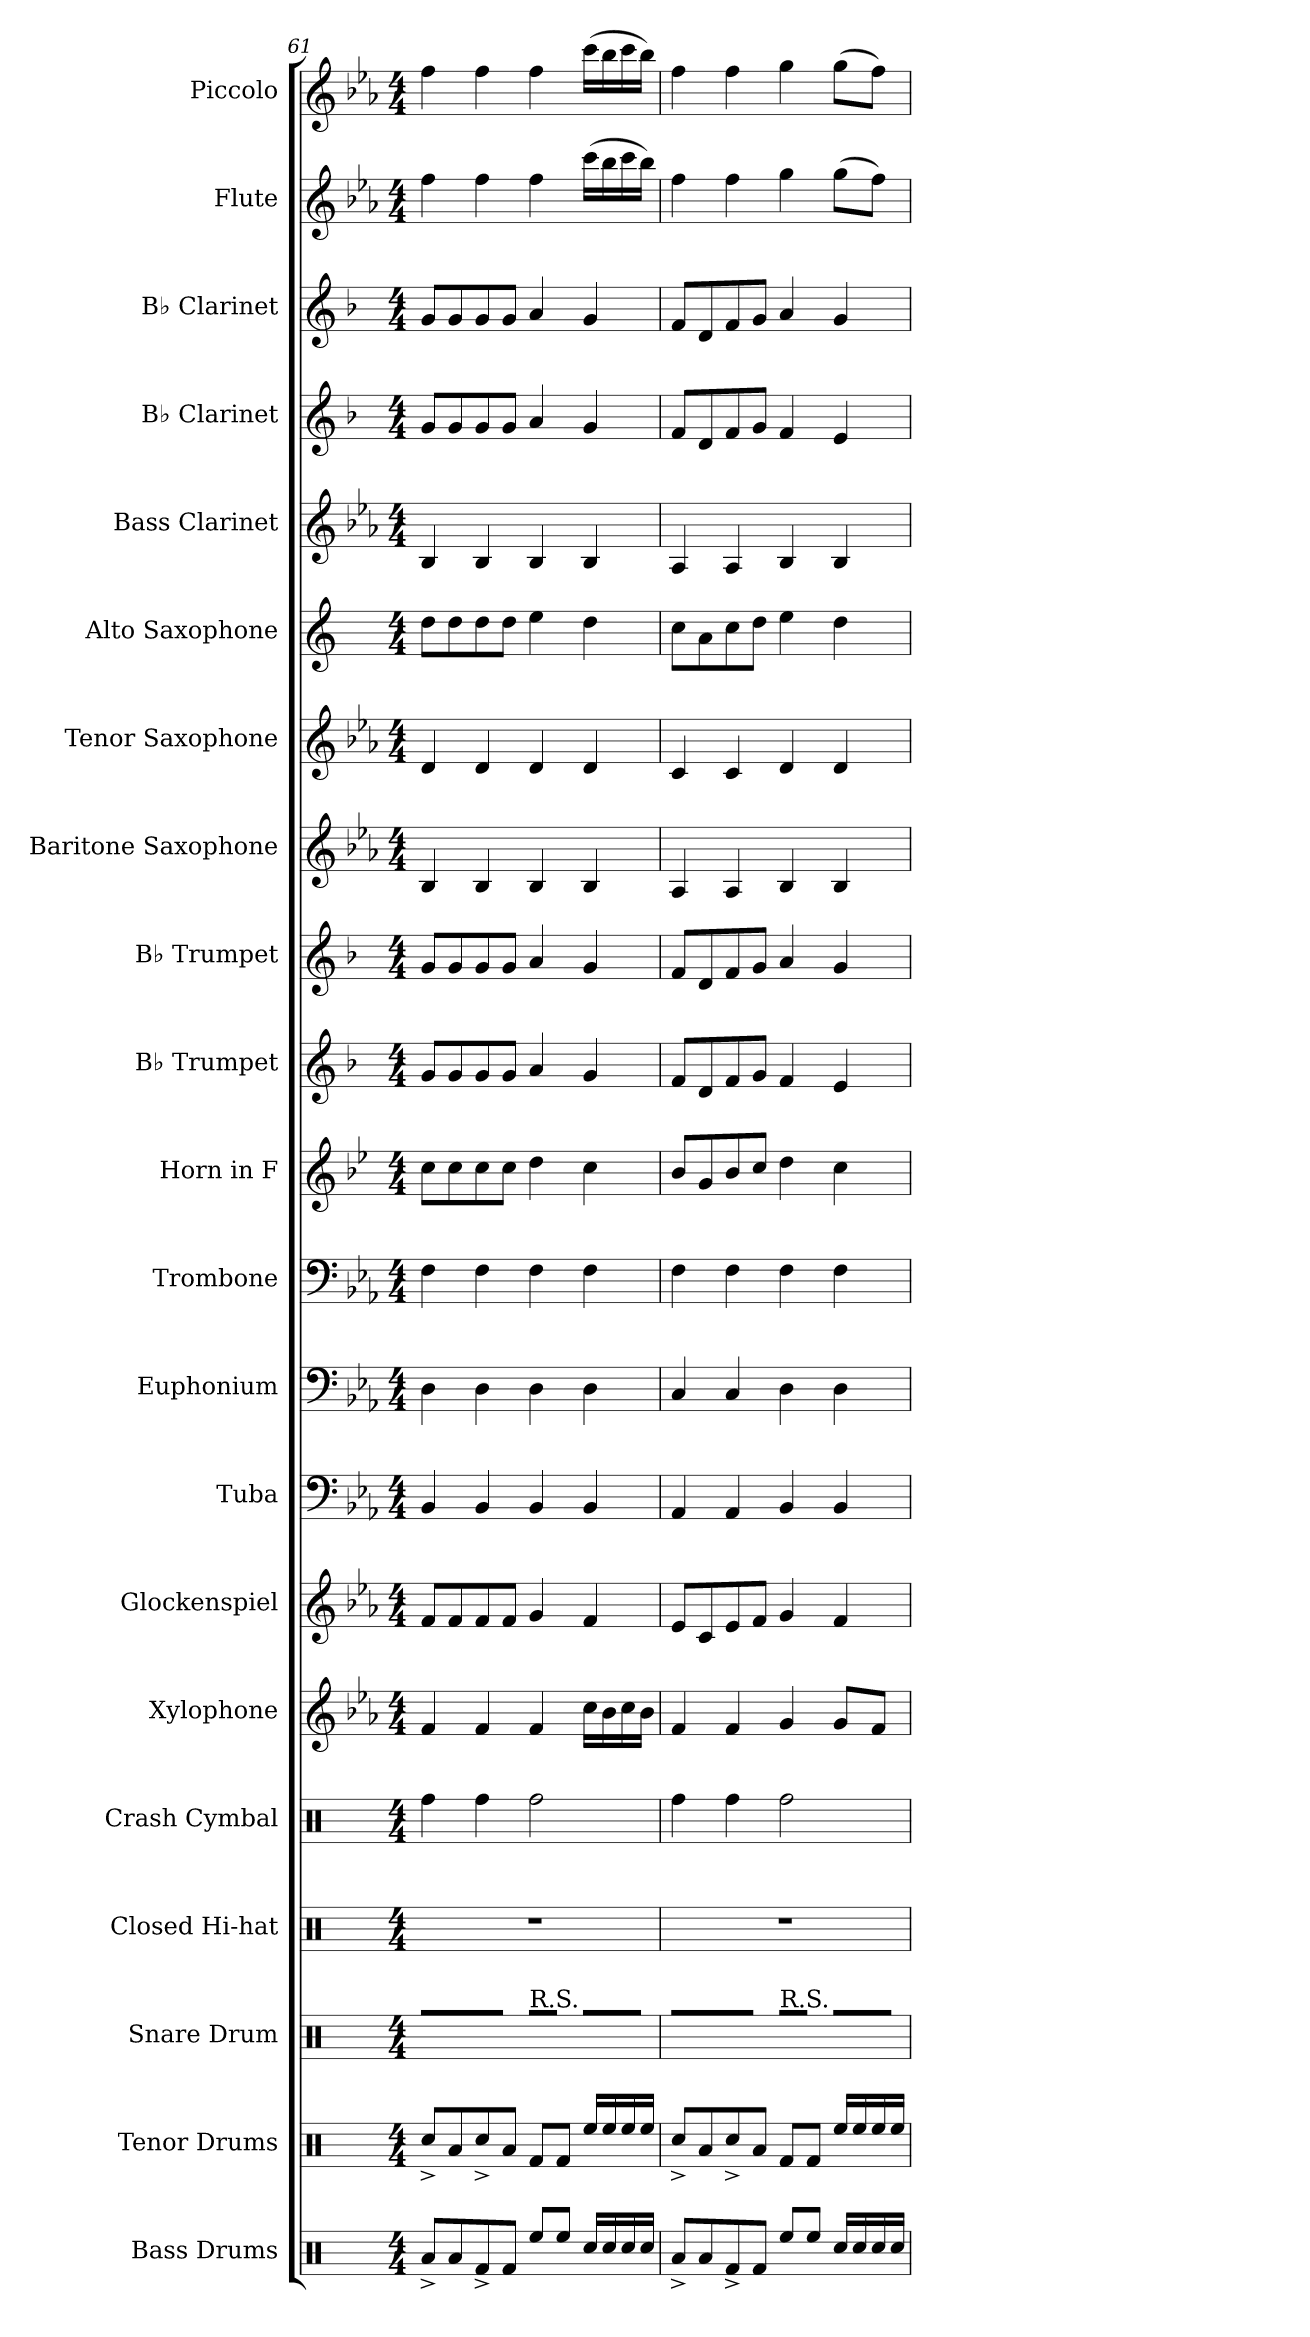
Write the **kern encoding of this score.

**kern	**kern	**kern	**kern	**kern	**kern	**kern	**kern	**kern	**kern	**kern	**kern	**kern	**kern	**kern	**kern	**kern	**kern	**kern	**kern	**kern
*part21	*part20	*part19	*part18	*part17	*part16	*part15	*part14	*part13	*part12	*part11	*part10	*part9	*part8	*part7	*part6	*part5	*part4	*part3	*part2	*part1
*staff21	*staff20	*staff19	*staff18	*staff17	*staff16	*staff15	*staff14	*staff13	*staff12	*staff11	*staff10	*staff9	*staff8	*staff7	*staff6	*staff5	*staff4	*staff3	*staff2	*staff1
*I"Bass Drums	*I"Tenor Drums	*I"Snare Drum	*I"Closed Hi-hat	*I"Crash Cymbal	*I"Xylophone	*I"Glockenspiel	*I"Tuba	*I"Euphonium	*I"Trombone	*I"Horn in F	*I"B♭ Trumpet	*I"B♭ Trumpet	*I"Baritone Saxophone	*I"Tenor Saxophone	*I"Alto Saxophone	*I"Bass Clarinet	*I"B♭ Clarinet	*I"B♭ Clarinet	*I"Flute	*I"Piccolo
*I'B.D.	*I'T.D.	*I'S.D.	*I'Hi-hat	*I'Cr. Cym.	*I'Xyl.	*I'Glk.	*I'Tba.	*I'Euph.	*I'Tbn.	*	*I'B♭ Tpt.	*I'B♭ Tpt.	*I'Bar. Sax.	*I'T. Sax.	*I'A. Sax.	*I'B. Cl.	*I'B♭ Cl.	*I'B♭ Cl.	*I'Fl.	*I'Picc.
!!LO:PB:g=z
*clefX	*clefX	*clefX	*clefX	*clefX	*clefG2	*clefG2	*clefF4	*clefF4	*clefF4	*clefG2	*clefG2	*clefG2	*clefG2	*clefG2	*clefG2	*clefG2	*clefG2	*clefG2	*clefG2	*clefG2
*	*	*	*	*	*ITrd-7c-12	*ITrd-14c-24	*	*	*	*ITrd4c7	*ITrd1c2	*ITrd1c2	*ITrd12c21	*ITrd8c14	*ITrd5c9	*ITrd8c14	*ITrd1c2	*ITrd1c2	*	*ITrd-7c-12
*k[]	*k[]	*k[]	*k[]	*k[]	*k[b-e-a-]	*k[b-e-a-]	*k[b-e-a-]	*k[b-e-a-]	*k[b-e-a-]	*k[b-e-a-]	*k[b-e-a-]	*k[b-e-a-]	*k[b-e-a-]	*k[b-e-a-]	*k[b-e-a-]	*k[b-e-a-]	*k[b-e-a-]	*k[b-e-a-]	*k[b-e-a-]	*k[b-e-a-]
*M4/4	*M4/4	*M4/4	*M4/4	*M4/4	*M4/4	*M4/4	*M4/4	*M4/4	*M4/4	*M4/4	*M4/4	*M4/4	*M4/4	*M4/4	*M4/4	*M4/4	*M4/4	*M4/4	*M4/4	*M4/4
=61	=61	=61	=61	=61	=61	=61	=61	=61	=61	=61	=61	=61	=61	=61	=61	=61	=61	=61	=61	=61
8Ra^/L	8Rcc^/L	8R^/L	1r	4Rff\	4ff/	8fff/L	4BB-/	4D\	4F\	8f\L	8f/L	8f/L	4BB-/	4D/	8f\L	4BB-/	8f/L	8f/L	4ff\	4fff\
8Ra/	8Ra/	8R/	.	.	.	8fff/	.	.	.	8f\	8f/	8f/	.	.	8f\	.	8f/	8f/	.	.
8Rf^/	8Rcc^/	8R^/	.	4Rff\	4ff/	8fff/	4BB-/	4D\	4F\	8f\	8f/	8f/	4BB-/	4D/	8f\	4BB-/	8f/	8f/	4ff\	4fff\
8Rf/J	8Ra/J	8R/J	.	.	.	8fff/J	.	.	.	8f\J	8f/J	8f/J	.	.	8f\J	.	8f/J	8f/J	.	.
!	!	!LO:TX:a:t=R.S.	!	!	!	!	!	!	!	!	!	!	!	!	!	!	!	!	!	!
8Ree/L	8Rf/L	8R^^/L	.	2Rff\	4ff/	4ggg/	4BB-/	4D\	4F\	4g\	4g/	4g/	4BB-/	4D/	4g\	4BB-/	4g/	4g/	4ff\	4fff\
8Ree/J	8Rf/J	8R^^/J	.	.	.	.	.	.	.	.	.	.	.	.	.	.	.	.	.	.
16Rcc/LL	16Ree/LL	16R/LL	.	.	16ccc\LL	4fff/	4BB-/	4D\	4F\	4f\	4f/	4f/	4BB-/	4D/	4f\	4BB-/	4f/	4f/	(16ccc\LL	(16cccc\LL
16Rcc/	16Ree/	16R/	.	.	16bb-\	.	.	.	.	.	.	.	.	.	.	.	.	.	16bb-\	16bbb-\
16Rcc/	16Ree/	16R/	.	.	16ccc\	.	.	.	.	.	.	.	.	.	.	.	.	.	16ccc\	16cccc\
16Rcc/JJ	16Ree/JJ	16R/JJ	.	.	16bb-\JJ	.	.	.	.	.	.	.	.	.	.	.	.	.	16bb-\JJ)	16bbb-\JJ)
=62	=62	=62	=62	=62	=62	=62	=62	=62	=62	=62	=62	=62	=62	=62	=62	=62	=62	=62	=62	=62
8Ra^/L	8Rcc^/L	8R^/L	1r	4Rff\	4ff/	8eee-/L	4AA-/	4C/	4F\	8e-/L	8e-/L	8e-/L	4AA-/	4C/	8e-\L	4AA-/	8e-/L	8e-/L	4ff\	4fff\
8Ra/	8Ra/	8R/	.	.	.	8ccc/	.	.	.	8c/	8c/	8c/	.	.	8c\	.	8c/	8c/	.	.
8Rf^/	8Rcc^/	8R^/	.	4Rff\	4ff/	8eee-/	4AA-/	4C/	4F\	8e-/	8e-/	8e-/	4AA-/	4C/	8e-\	4AA-/	8e-/	8e-/	4ff\	4fff\
8Rf/J	8Ra/J	8R/J	.	.	.	8fff/J	.	.	.	8f/J	8f/J	8f/J	.	.	8f\J	.	8f/J	8f/J	.	.
!	!	!LO:TX:a:t=R.S.	!	!	!	!	!	!	!	!	!	!	!	!	!	!	!	!	!	!
8Ree/L	8Rf/L	8R^^/L	.	2Rff\	4gg/	4ggg/	4BB-/	4D\	4F\	4g\	4e-/	4g/	4BB-/	4D/	4g\	4BB-/	4e-/	4g/	4gg\	4ggg\
8Ree/J	8Rf/J	8R^^/J	.	.	.	.	.	.	.	.	.	.	.	.	.	.	.	.	.	.
16Rcc/LL	16Ree/LL	16R/LL	.	.	8gg/L	4fff/	4BB-/	4D\	4F\	4f\	4d/	4f/	4BB-/	4D/	4f\	4BB-/	4d/	4f/	(8gg\L	(8ggg\L
16Rcc/	16Ree/	16R/	.	.	.	.	.	.	.	.	.	.	.	.	.	.	.	.	.	.
16Rcc/	16Ree/	16R/	.	.	8ff/J	.	.	.	.	.	.	.	.	.	.	.	.	.	8ff\J)	8fff\J)
16Rcc/JJ	16Ree/JJ	16R/JJ	.	.	.	.	.	.	.	.	.	.	.	.	.	.	.	.	.	.
=	=	=	=	=	=	=	=	=	=	=	=	=	=	=	=	=	=	=	=	=
*-	*-	*-	*-	*-	*-	*-	*-	*-	*-	*-	*-	*-	*-	*-	*-	*-	*-	*-	*-	*-
